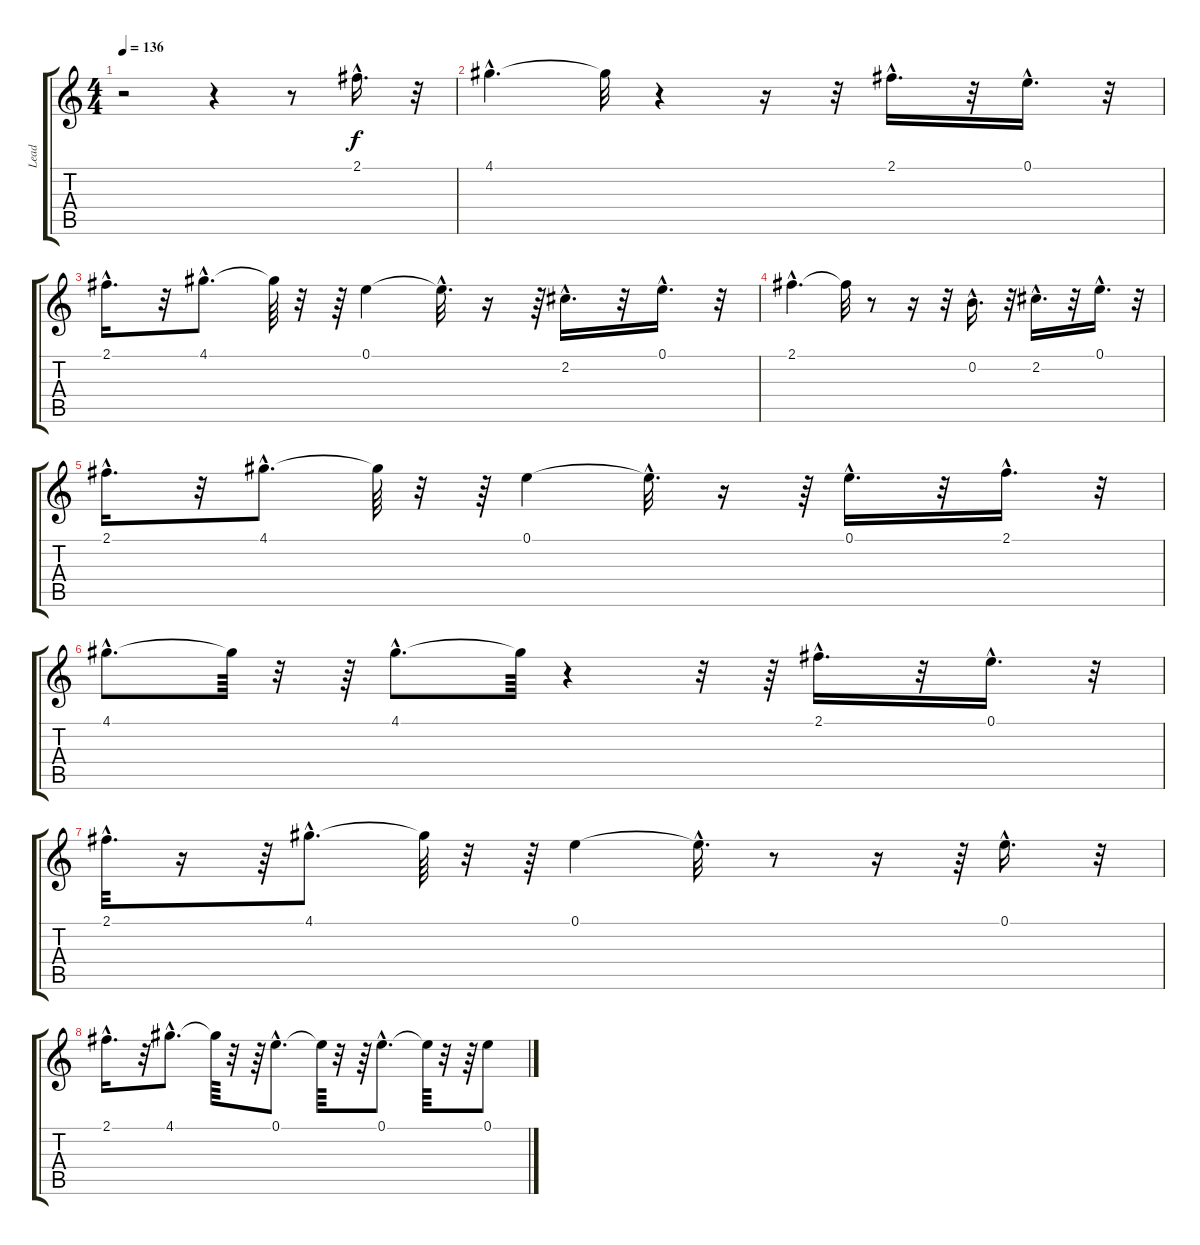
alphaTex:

\track ("Lead" "Lead") {instrument overdrivenguitar}
\staff {score tabs}
\tuning (E4 B3 G3 D3 A2 E2) {hide}
\ts (4 4)
\tempo 136
\clef g2
\ks c
r.2{dy f instrument overdrivenguitar} r.4 r.8 2.1{hac}.16{d} r.32 |
4.1{hac}.4{d} 4.1{t}.32 r.4 r.16 r.32 2.1{hac}.16{d} r.32 0.1{hac}.16{d} r.32 |
2.1{hac}.16{d} r.32 4.1{hac}.8{d} 4.1{t}.64 r.32 r.64 0.1.4 0.1{hac t}.32{d} r.16 r.64 2.2{hac}.16{d} r.32 0.1{hac}.16{d} r.32 |
2.1{hac}.4{d} 2.1{t}.32 r.8 r.16 r.32 0.2{hac}.16{d} r.32 2.2{hac}.16{d} r.32 0.1{hac}.16{d} r.32 |
2.1{hac}.16{d} r.32 4.1{hac}.8{d} 4.1{t}.64 r.32 r.64 0.1.4 0.1{hac t}.32{d} r.16 r.64 0.1{hac}.16{d} r.32 2.1{hac}.16{d} r.32 |
4.1{hac}.8{d} 4.1{t}.64 r.32 r.64 4.1{hac}.8{d} 4.1{t}.64 r.4 r.32 r.64 2.1{hac}.16{d} r.32 0.1{hac}.16{d} r.32 |
2.1{hac}.32{d} r.16 r.64 4.1{hac}.8{d} 4.1{t}.64 r.32 r.64 0.1.4 0.1{hac t}.32{d} r.8 r.16 r.64 0.1{hac}.16{d} r.32 |
2.1{hac}.16{d} r.32 4.1{hac}.8{d} 4.1{t}.64 r.32 r.64 0.1{hac}.8{d} 0.1{t}.64 r.32 r.64 0.1{hac}.8{d} 0.1{t}.64 r.32 r.64 0.1.8
